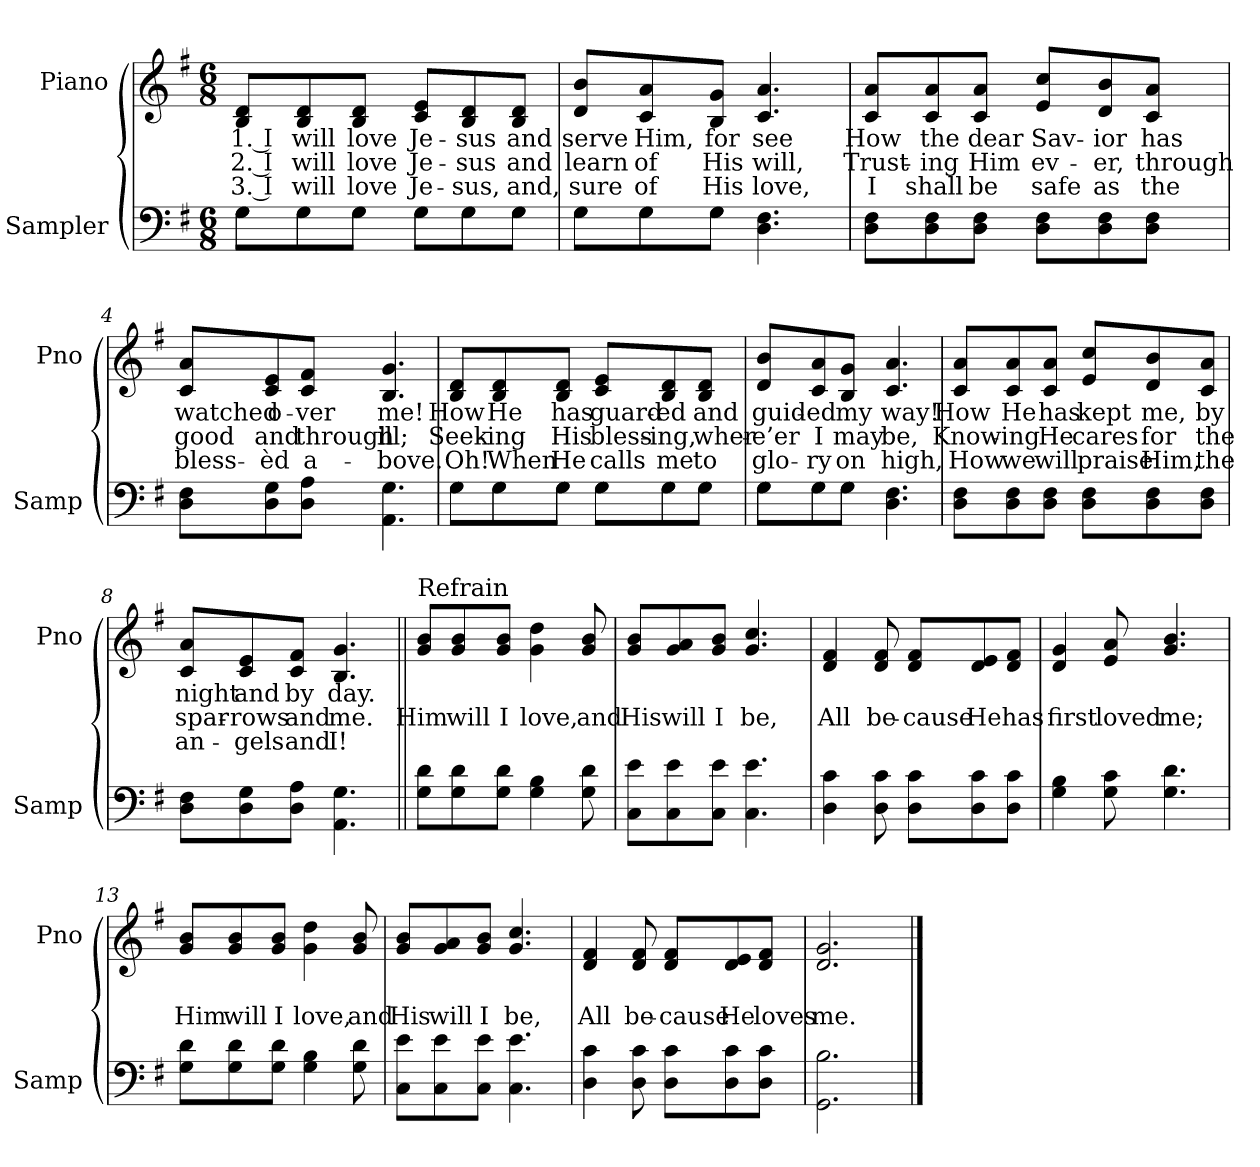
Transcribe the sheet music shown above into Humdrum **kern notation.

**kern	**kern	**text	**text	**text
*part2	*part1	*part1	*part1	*part1
*staff2	*staff1	*staff1	*staff1	*staff1
*I"Sampler	*I"Piano	*	*	*
*I'Samp	*I'Pno	*	*	*
*clefF4	*clefG2	*	*	*
*k[f#]	*k[f#]	*	*	*
*G:	*G:	*	*	*
*M6/8	*M6/8	*	*	*
=1	=1	=1	=1	=1
*^	*	*	*	*
8G\L	8G\L	8B/ 8d/L	1. I	2. I	3. I
8G\	8G\	8B/ 8d/	will	will	will
8G\J	8G\J	8B/ 8d/J	love	love	love
8G\L	8G\L	8c/ 8e/L	Je-	Je-	Je-
8G\	8G\	8B/ 8d/	-sus	-sus	-sus,
8G\J	8G\J	8B/ 8d/J	and	and	and,
=2	=2	=2	=2	=2	=2
8G\L	8G\L	8d/ 8b/L	serve	learn	sure
8G\	8G\	8c/ 8a/	Him,	of	of
8G\J	8G\J	8B/ 8g/J	for	His	His
4.D 4.F#	4.ryy	4.c 4.a	see	will,	love,
*v	*v	*	*	*	*
=3	=3	=3	=3	=3
8D\ 8F#\L	8c/ 8a/L	How	Trust-	I
8D\ 8F#\	8c/ 8a/	the	-ing	shall
8D\ 8F#\J	8c/ 8a/J	dear	Him	be
8D\ 8F#\L	8e/ 8cc/L	Sav-	ev-	safe
8D\ 8F#\	8d/ 8b/	-ior	-er,	as
8D\ 8F#\J	8c/ 8a/J	has	through	the
=4	=4	=4	=4	=4
8D\ 8F#\L	8c/ 8a/L	watched	good	bless-
8D\ 8G\	8c/ 8e/	o-	and	-èd
8D\ 8A\J	8c/ 8f#/J	-ver	through	a-
4.AA 4.G	4.B 4.g	me!	ill;	-bove.
=5	=5	=5	=5	=5
*^	*	*	*	*
8G\L	8G\L	8B/ 8d/L	How	Seek-	Oh!
8G\	8G\	8B/ 8d/	He	-ing	When
8G\J	8G\J	8B/ 8d/J	has	His	He
8G\L	8G\L	8c/ 8e/L	guard-	bless-	calls
8G\	8G\	8B/ 8d/	-ed	-ing,	me
8G\J	8G\J	8B/ 8d/J	and	wher-	to
=6	=6	=6	=6	=6	=6
8G\L	8G\L	8d/ 8b/L	guid-	-e’er	glo-
8G\	8G\	8c/ 8a/	-ed	I	-ry
8G\J	8G\J	8B/ 8g/J	my	may	on
4.D 4.F#	4.ryy	4.c 4.a	way!	be,	high,
*v	*v	*	*	*	*
=7	=7	=7	=7	=7
8D\ 8F#\L	8c/ 8a/L	How	Know-	How
8D\ 8F#\	8c/ 8a/	He	-ing	we
8D\ 8F#\J	8c/ 8a/J	has	He	will
8D\ 8F#\L	8e/ 8cc/L	kept	cares	praise
8D\ 8F#\	8d/ 8b/	me,	for	Him,
8D\ 8F#\J	8c/ 8a/J	by	the	the
=8	=8	=8	=8	=8
8D\ 8F#\L	8c/ 8a/L	night	spar-	an-
8D\ 8G\	8c/ 8e/	and	-rows	-gels
8D\ 8A\J	8c/ 8f#/J	by	and	and
4.AA 4.G	4.B 4.g	day.	me.	I!
=9||	=9||	=9||	=9||	=9||
!	!LO:TX:t=Refrain	!	!	!
8G\ 8d\L	8g/ 8b/L	.	Him	.
8G\ 8d\	8g/ 8b/	.	will	.
8G\ 8d\J	8g/ 8b/J	.	I	.
4G 4B	4g 4dd	.	love,	.
8G 8d	8g 8b	.	and	.
=10	=10	=10	=10	=10
8C\ 8e\L	8g/ 8b/L	.	His	.
8C\ 8e\	8g/ 8a/	.	will	.
8C\ 8e\J	8g/ 8b/J	.	I	.
4.C 4.e	4.g 4.cc	.	be,	.
=11	=11	=11	=11	=11
4D 4c	4d 4f#	.	All	.
8D 8c	8d 8f#	.	be-	.
8D\ 8c\L	8d/ 8f#/L	.	-cause	.
8D\ 8c\	8d/ 8e/	.	He	.
8D\ 8c\J	8d/ 8f#/J	.	has	.
=12	=12	=12	=12	=12
4G 4B	4d 4g	.	first	.
8G 8c	8e 8a	.	loved	.
4.G 4.d	4.g 4.b	.	me;	.
=13	=13	=13	=13	=13
8G\ 8d\L	8g/ 8b/L	.	Him	.
8G\ 8d\	8g/ 8b/	.	will	.
8G\ 8d\J	8g/ 8b/J	.	I	.
4G 4B	4g 4dd	.	love,	.
8G 8d	8g 8b	.	and	.
=14	=14	=14	=14	=14
8C\ 8e\L	8g/ 8b/L	.	His	.
8C\ 8e\	8g/ 8a/	.	will	.
8C\ 8e\J	8g/ 8b/J	.	I	.
4.C 4.e	4.g 4.cc	.	be,	.
=15	=15	=15	=15	=15
4D 4c	4d 4f#	.	All	.
8D 8c	8d 8f#	.	be-	.
8D\ 8c\L	8d/ 8f#/L	.	-cause	.
8D\ 8c\	8d/ 8e/	.	He	.
8D\ 8c\J	8d/ 8f#/J	.	loves	.
=16	=16	=16	=16	=16
2.GG 2.B	2.d 2.g	.	me.	.
==	==	==	==	==
*-	*-	*-	*-	*-
